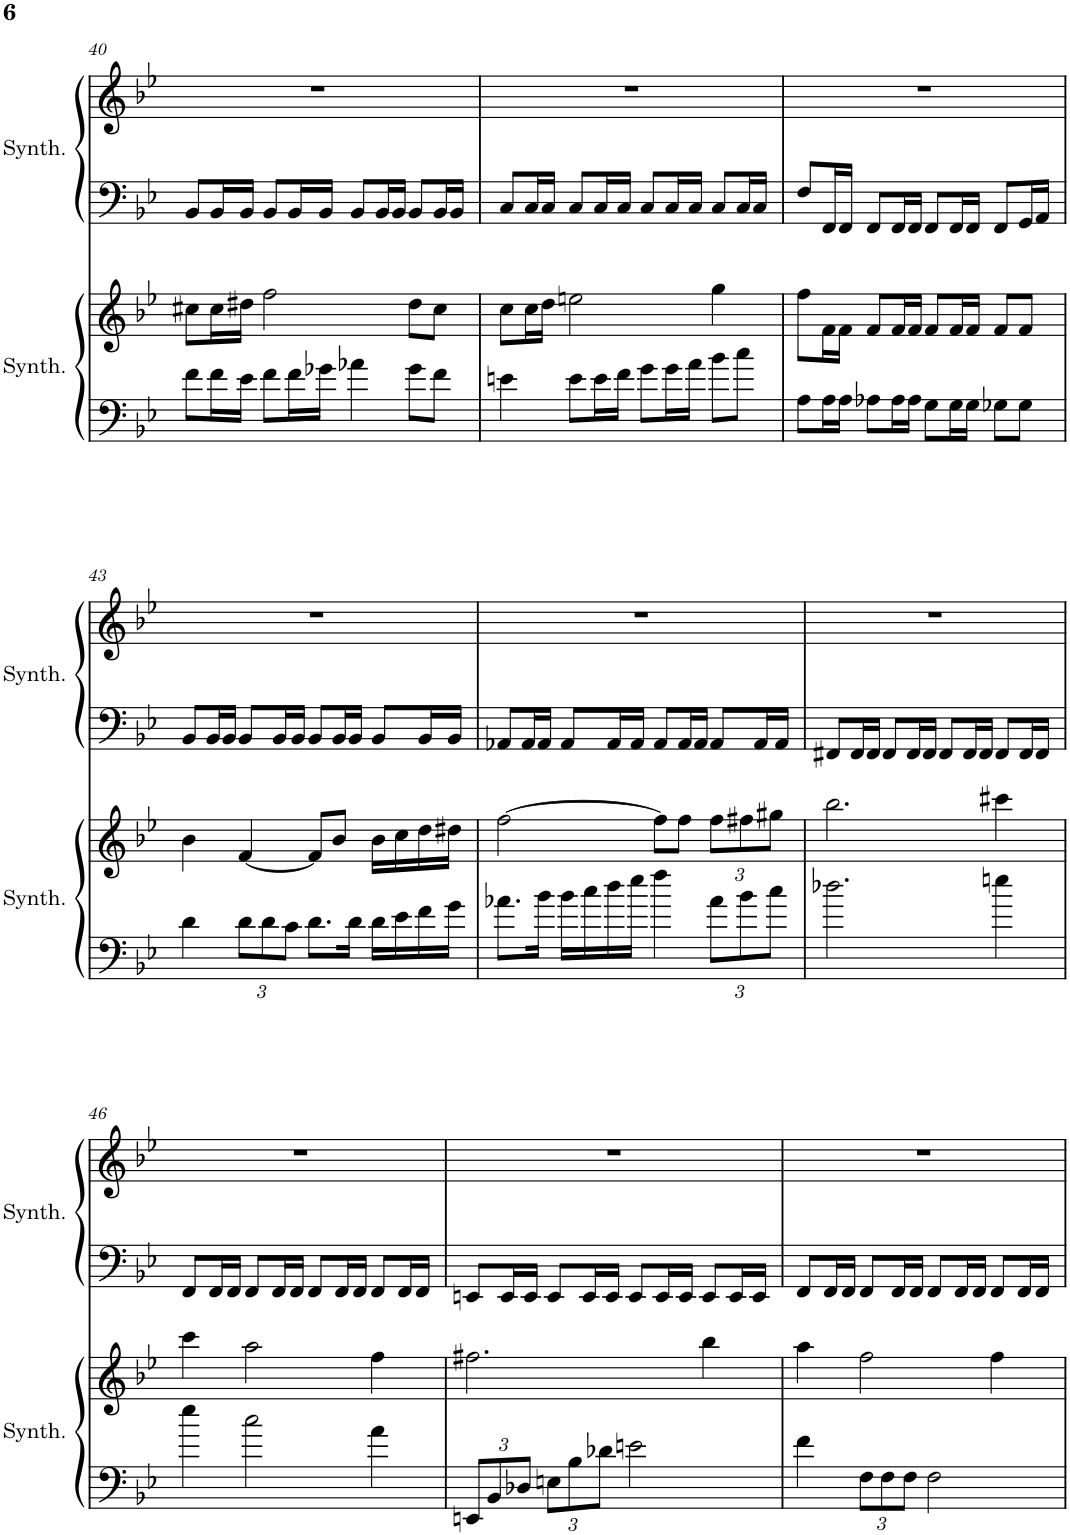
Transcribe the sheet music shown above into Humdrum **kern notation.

**kern	**kern	**kern	**kern
*part2	*part2	*part1	*part1
*staff4	*staff3	*staff2	*staff1
*I"Synthétiseur de créneaux	*	*I"Synthétiseur de dents de scie	*
*I'Synth.	*	*I'Synth.	*
!!LO:PB:g=z
*clefF4	*clefG2	*clefF4	*clefG2
*k[b-e-]	*k[b-e-]	*k[b-e-]	*k[b-e-]
*M4/4	*M4/4	*M4/4	*M4/4
=40	=40	=40	=40
8f\L	8cc#X\L	8BB-/L	1r
16f\L	16cc#\L	16BB-/L	.
16e-\JJ	16dd#X\JJ	16BB-/JJ	.
8f\L	2ff\	8BB-/L	.
16f\L	.	16BB-/L	.
16g-X\JJ	.	16BB-/JJ	.
4a-X\	.	8BB-/L	.
.	.	16BB-/L	.
.	.	16BB-/JJ	.
8g-\L	8dd#\L	8BB-/L	.
8f\J	8cc#\J	16BB-/L	.
.	.	16BB-/JJ	.
=41	=41	=41	=41
4en\	8cc\L	8C/L	1r
.	16cc\L	16C/L	.
.	16dd\JJ	16C/JJ	.
8e\L	2een\	8C/L	.
16e\L	.	16C/L	.
16f\JJ	.	16C/JJ	.
8g\L	.	8C/L	.
16g\L	.	16C/L	.
16a\JJ	.	16C/JJ	.
8b-\L	4gg\	8C/L	.
8cc\J	.	16C/L	.
.	.	16C/JJ	.
=42	=42	=42	=42
8A\L	8ff\L	8F/L	1r
16A\L	16f\L	16FF/L	.
16A\JJ	16f\JJ	16FF/JJ	.
8A-X\L	8f/L	8FF/L	.
16A-\L	16f/L	16FF/L	.
16A-\JJ	16f/JJ	16FF/JJ	.
8G\L	8f/L	8FF/L	.
16G\L	16f/L	16FF/L	.
16G\JJ	16f/JJ	16FF/JJ	.
8G-X\L	8f/L	8FF/L	.
8G-\J	8f/J	16GG/L	.
.	.	16AA/JJ	.
!!LO:LB:g=z
=43	=43	=43	=43
4d\	4b-\	8BB-/L	1r
.	.	16BB-/L	.
.	.	16BB-/JJ	.
*Xbrackettup	*	*	*
12d\L	[4f/	8BB-/L	.
12d\	.	.	.
.	.	16BB-/L	.
12c\J	.	.	.
.	.	16BB-/JJ	.
8.d\L	8f/L]	8BB-/L	.
.	8b-/J	16BB-/L	.
16d\Jk	.	16BB-/JJ	.
16d\LL	16b-\LL	8BB-/L	.
16e-\	16cc\	.	.
16f\	16dd\	16BB-/L	.
16g\JJ	16dd#X\JJ	16BB-/JJ	.
=44	=44	=44	=44
8.a-X\L	[2ff\	8AA-X/L	1r
.	.	16AA-/L	.
16b-\Jk	.	16AA-/JJ	.
16b-\LL	.	8AA-/L	.
16cc\	.	.	.
16dd\	.	16AA-/L	.
16ee-\JJ	.	16AA-/JJ	.
4ff\	8ff\L]	8AA-/L	.
.	8ff\J	16AA-/L	.
.	.	16AA-/JJ	.
*	*Xbrackettup	*	*
12a-\L	12ff\L	8AA-/L	.
12b-\	12ff#X\	.	.
.	.	16AA-/L	.
12cc\J	12gg#X\J	.	.
.	.	16AA-/JJ	.
=45	=45	=45	=45
2.dd-X\	2.bb-\	8FF#X/L	1r
.	.	16FF#/L	.
.	.	16FF#/JJ	.
.	.	8FF#/L	.
.	.	16FF#/L	.
.	.	16FF#/JJ	.
.	.	8FF#/L	.
.	.	16FF#/L	.
.	.	16FF#/JJ	.
4een\	4ccc#X\	8FF#/L	.
.	.	16FF#/L	.
.	.	16FF#/JJ	.
!!LO:LB:g=z
=46	=46	=46	=46
4ee-\	4ccc\	8FF/L	1r
.	.	16FF/L	.
.	.	16FF/JJ	.
2cc\	2aa\	8FF/L	.
.	.	16FF/L	.
.	.	16FF/JJ	.
.	.	8FF/L	.
.	.	16FF/L	.
.	.	16FF/JJ	.
4a\	4ff\	8FF/L	.
.	.	16FF/L	.
.	.	16FF/JJ	.
=47	=47	=47	=47
12EEn/L	2.ff#X\	8EEn/L	1r
12BB-/	.	.	.
.	.	16EE/L	.
12D-X/J	.	.	.
.	.	16EE/JJ	.
12En\L	.	8EE/L	.
12B-\	.	.	.
.	.	16EE/L	.
12d-X\J	.	.	.
.	.	16EE/JJ	.
2en\	.	8EE/L	.
.	.	16EE/L	.
.	.	16EE/JJ	.
.	4bb-\	8EE/L	.
.	.	16EE/L	.
.	.	16EE/JJ	.
=48	=48	=48	=48
4f\	4aa\	8FF/L	1r
.	.	16FF/L	.
.	.	16FF/JJ	.
12F\L	2ff\	8FF/L	.
12F\	.	.	.
.	.	16FF/L	.
12F\J	.	.	.
.	.	16FF/JJ	.
2F\	.	8FF/L	.
.	.	16FF/L	.
.	.	16FF/JJ	.
.	4ff\	8FF/L	.
.	.	16FF/L	.
.	.	16FF/JJ	.
=	=	=	=
*-	*-	*-	*-
